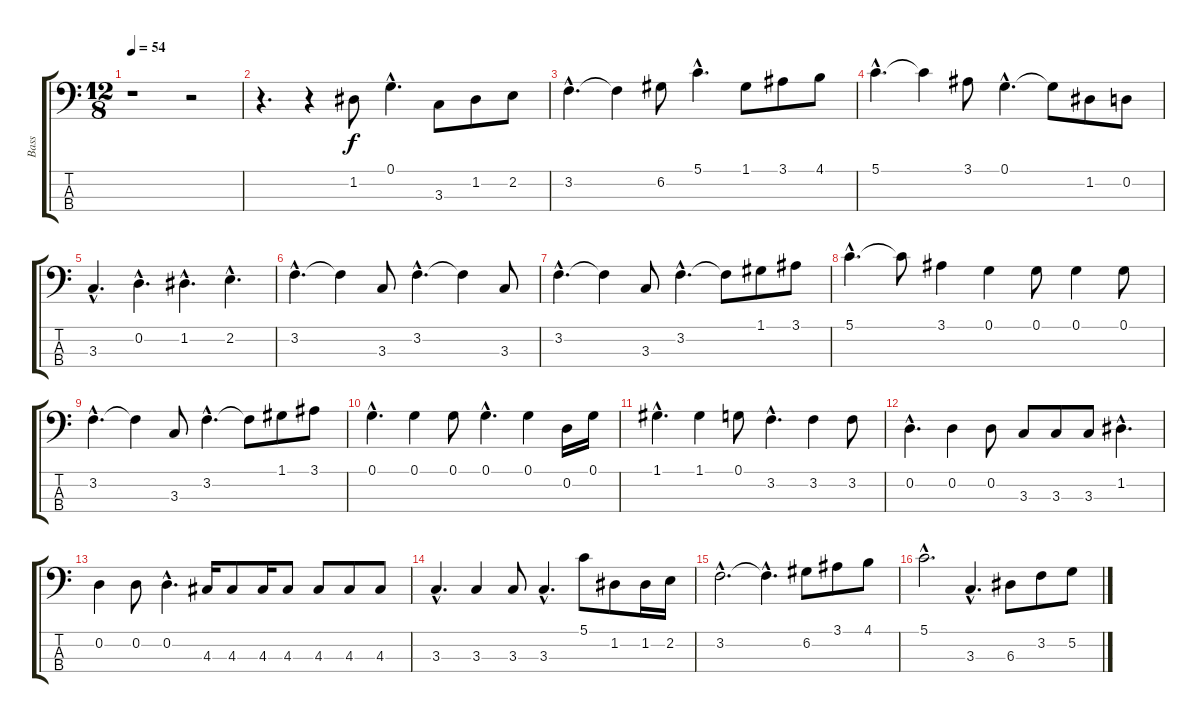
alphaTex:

\track ("Bass" "Bass") {instrument electricbassfinger}
\staff {score tabs}
\tuning (G2 D2 A1 E1) {hide}
\ts (12 8)
\tempo 54
\clef f4
\ks c
r.1{dy f instrument electricbassfinger} r.2 |
r.4{d} r.4 1.2.8 0.1{hac}.4{d} 3.3.8 1.2.8 2.2.8 |
3.2{hac}.4{d} 3.2{t}.4 6.2.8 5.1{hac}.4{d} 1.1.8 3.1.8 4.1.8 |
5.1{hac}.4{d} 5.1{t}.4 3.1.8 0.1{hac}.4{d} 0.1{t}.8 1.2.8 0.2.8 |
3.3{hac}.4{d} 0.2{hac}.4{d} 1.2{hac}.4{d} 2.2{hac}.4{d} |
3.2{hac}.4{d} 3.2{t}.4 3.3.8 3.2{hac}.4{d} 3.2{t}.4 3.3.8 |
3.2{hac}.4{d} 3.2{t}.4 3.3.8 3.2{hac}.4{d} 3.2{t}.8 1.1.8 3.1.8 |
5.1{hac}.4{d} 5.1{t}.8 3.1.4 0.1.4 0.1.8 0.1.4 0.1.8 |
3.2{hac}.4{d} 3.2{t}.4 3.3.8 3.2{hac}.4{d} 3.2{t}.8 1.1.8 3.1.8 |
0.1{hac}.4{d} 0.1.4 0.1.8 0.1{hac}.4{d} 0.1.4 0.2.16 0.1.16 |
1.1{hac}.4{d} 1.1.4 0.1.8 3.2{hac}.4{d} 3.2.4 3.2.8 |
0.2{hac}.4{d} 0.2.4 0.2.8 3.3.8 3.3.8 3.3.8 1.2{hac}.4{d} |
0.2.4 0.2.8 0.2{hac}.4{d} 4.3.16 4.3.8 4.3.16 4.3.8 4.3.8 4.3.8 4.3.8 |
3.3{hac}.4{d} 3.3.4 3.3.8 3.3{hac}.4{d} 5.1.8 1.2.8 1.2.16 2.2.16 |
3.2{hac}.2{d} 3.2{hac t}.4{d} 6.2.8 3.1.8 4.1.8 |
5.1{hac}.2{d} 3.3{hac}.4{d} 6.3.8 3.2.8 5.2.8
